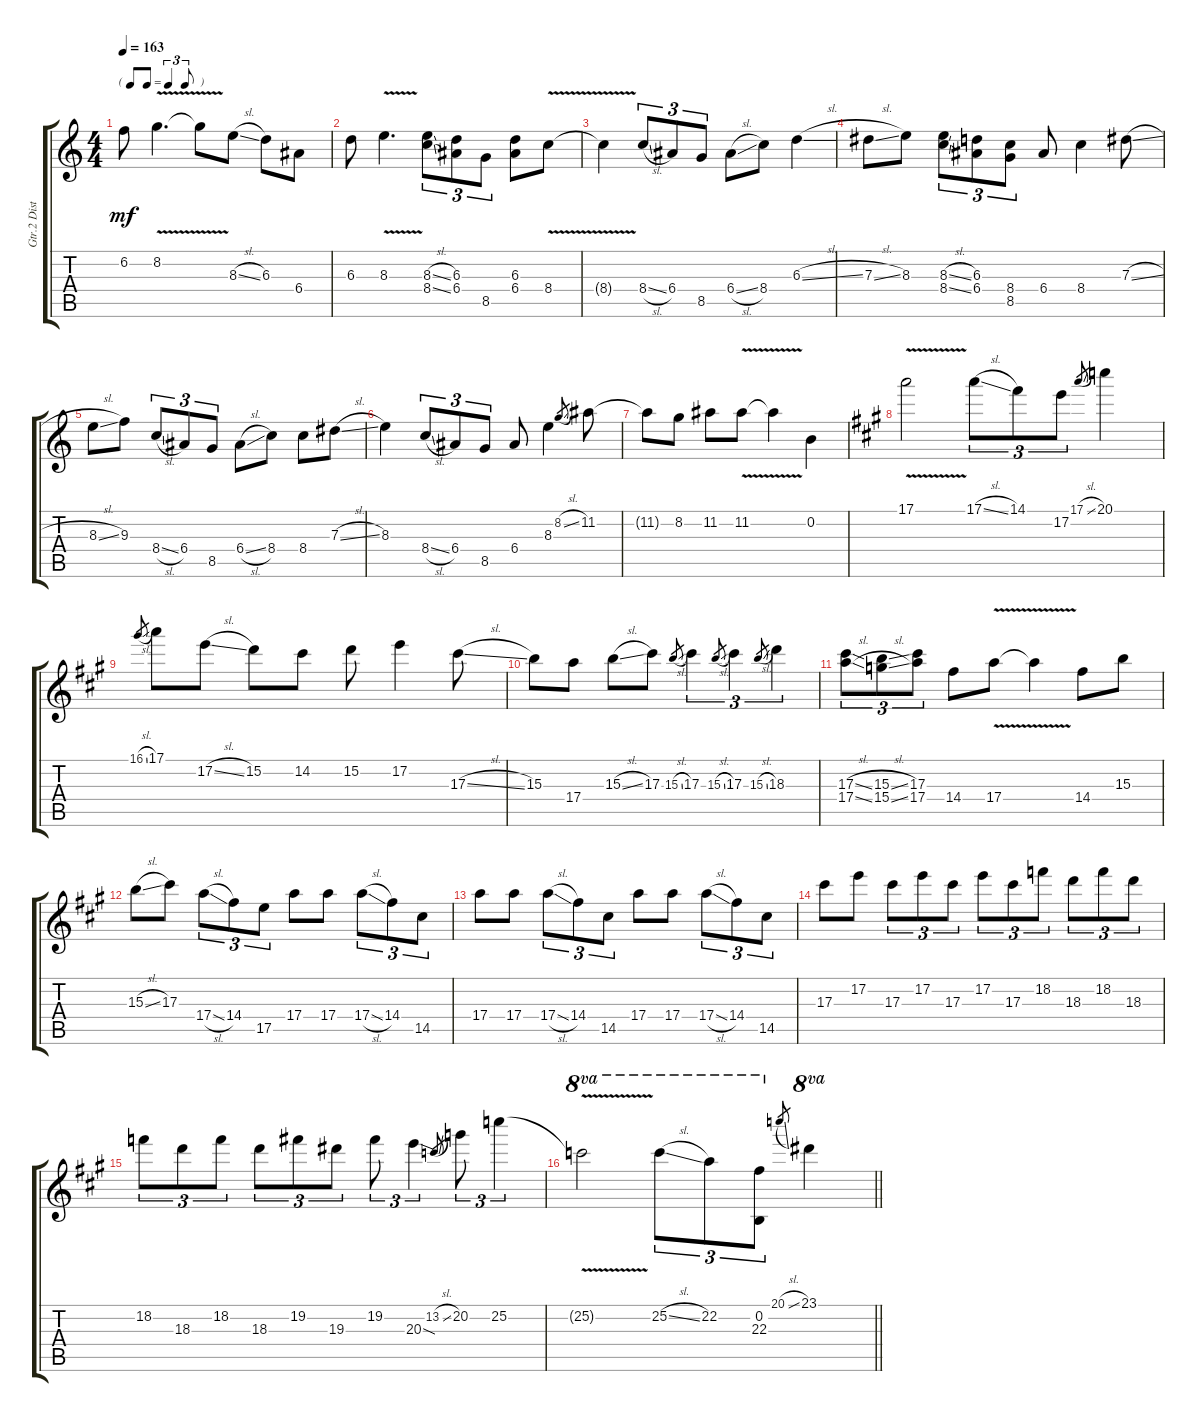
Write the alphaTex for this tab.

\track ("Gtr.2 Dist Open E Tuning" "Gtr.2 Dist") {instrument distortionguitar}
\staff {score tabs}
\tuning (E4 B3 Ab3 E3 B2 E2) {hide}
\ts (4 4)
\tf triplet8th
\tempo 163
\clef g2
\ks c
6.2.8{dy mf} 8.2{v}.4{d} 8.2{v t}.8 8.3{sl}.8 6.3.8 6.4.8 |
6.3.8 8.3{v}.4{d} (8.3{sl} 8.4{sl}).8{tu (3 2)} (6.3 6.4).8{tu (3 2)} 8.5.8{tu (3 2)} (6.3 6.4).8 8.4{v}.8 |
8.4{v t}.4 8.4{sl}.8{tu (3 2)} 6.4.8{tu (3 2)} 8.5.8{tu (3 2)} 6.4{sl}.8 8.4.8 6.3{sl}.4 |
7.3{sl}.8 8.3.8 (8.3{sl} 8.4{sl}).8{tu (3 2)} (6.3 6.4).8{tu (3 2)} (8.4 8.5).8{tu (3 2)} 6.4.8 8.4.4 7.3{sl}.8 |
8.3{sl}.8 9.3.8 8.4{sl}.8{tu (3 2)} 6.4.8{tu (3 2)} 8.5.8{tu (3 2)} 6.4{sl}.8 8.4.8 8.4.8 7.3{sl}.8 |
8.3.4 8.4{sl}.8{tu (3 2)} 6.4.8{tu (3 2)} 8.5.8{tu (3 2)} 6.4.8 8.3.4 8.2{sl}.8{gr} 11.2.8 |
11.2{t}.8 8.2.8 11.2.8 11.2{v}.8 11.2{v t}.4 0.2.4 |
\ks a
17.1{v}.2 17.1{sl}.8{tu (3 2)} 14.1.8{tu (3 2)} 17.2.8{tu (3 2)} 17.1{sl}.8{gr} 20.1.4 |
16.1{sl}.8{gr} 17.1.8 17.2{sl}.8 15.2.8 14.2.8 15.2.8 17.2.4 17.3{sl}.8 |
15.3.8 17.4.8 15.3{sl}.8 17.3.8 15.3{sl}.8{gr} 17.3.4{tu (3 2)} 15.3{sl}.8{gr} 17.3.4{tu (3 2)} 15.3{sl}.8{gr} 18.3.4{tu (3 2)} |
(17.3{sl} 17.4{sl}).8{tu (3 2)} (15.3{sl} 15.4{sl}).8{tu (3 2)} (17.3 17.4).8{tu (3 2)} 14.4.8 17.4{v}.8 17.4{v t}.4 14.4.8 15.3.8 |
15.3{sl}.8 17.3.8 17.4{sl}.8{tu (3 2)} 14.4.8{tu (3 2)} 17.5.8{tu (3 2)} 17.4.8 17.4.8 17.4{sl}.8{tu (3 2)} 14.4.8{tu (3 2)} 14.5.8{tu (3 2)} |
17.4.8 17.4.8 17.4{sl}.8{tu (3 2)} 14.4.8{tu (3 2)} 14.5.8{tu (3 2)} 17.4.8 17.4.8 17.4{sl}.8{tu (3 2)} 14.4.8{tu (3 2)} 14.5.8{tu (3 2)} |
17.3.8 17.2.8 17.3.8{tu (3 2)} 17.2.8{tu (3 2)} 17.3.8{tu (3 2)} 17.2.8{tu (3 2)} 17.3.8{tu (3 2)} 18.2.8{tu (3 2)} 18.3.8{tu (3 2)} 18.2.8{tu (3 2)} 18.3.8{tu (3 2)} |
18.2.8{tu (3 2)} 18.3.8{tu (3 2)} 18.2.8{tu (3 2)} 18.3.8{tu (3 2)} 19.2.8{tu (3 2)} 19.3.8{tu (3 2)} 19.2.8{tu (3 2)} 20.3{sod}.4{tu (3 2)} 13.2{sl}.8{gr} 20.2.8{tu (3 2)} 25.2.4{tu (3 2)} |
\barLineRight lightlight
25.2{v t}.2{ot 8va} 25.2{sl}.8{tu (3 2) ot 8va} 22.2.8{tu (3 2) ot 8va} (0.2 22.3).8{tu (3 2) ot 8va} 20.1{sl}.8{gr} 23.1.4{ot 8va}
